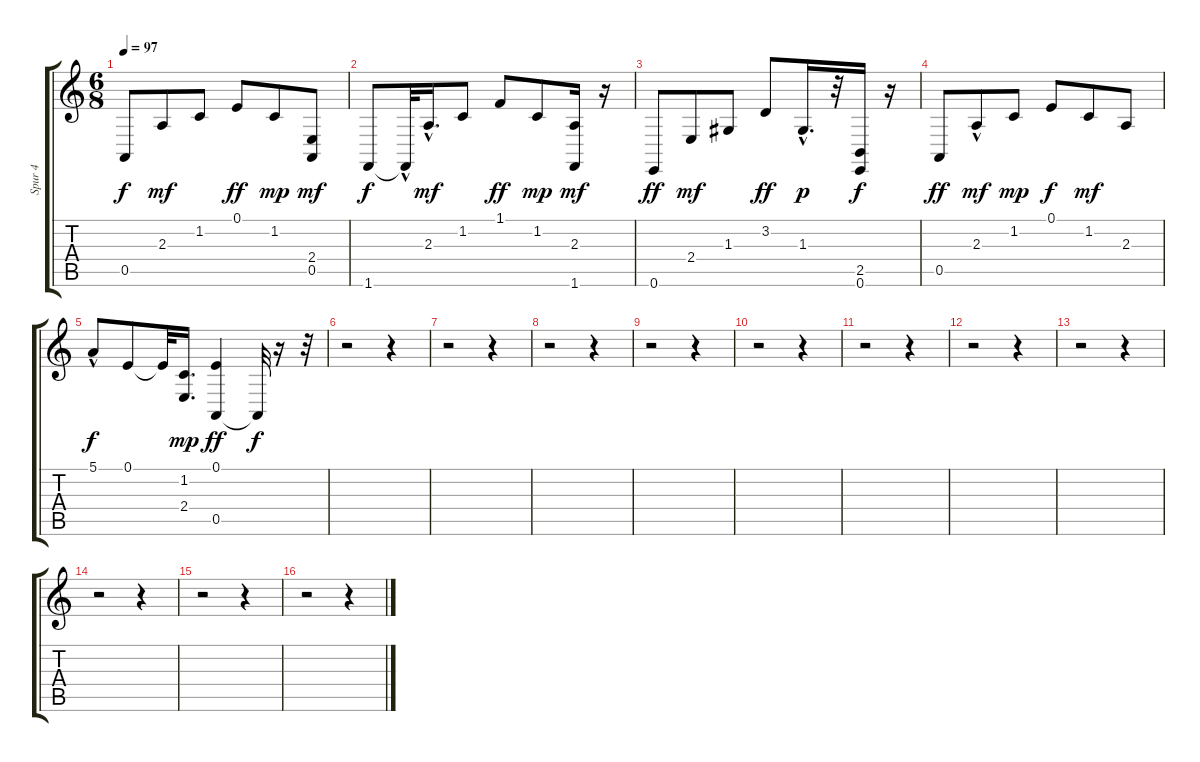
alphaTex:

\track ("Spur 4" "Spur 4") {instrument electricpiano1}
\staff {score tabs}
\tuning (E4 B3 G3 D3 A2 E2) {hide}
\ts (6 8)
\tempo 97
\clef g2
\ks c
0.5.8{dy f} 2.3.8{dy mf} 1.2.8 0.1.8{dy ff} 1.2.8{dy mp} (2.4 0.5).8{dy mf} |
1.6.8{dy f} 1.6{hac t}.32 2.3{hac}.16{d dy mf} 1.2.8 1.1.8{dy ff} 1.2.8{dy mp} (2.3 1.6).16{dy mf} r.16 |
0.6.8{dy ff} 2.4.8{dy mf} 1.3.8 3.2.8{dy ff} 1.3{hac}.16{d dy p} r.32 (2.5 0.6).16{dy f} r.16 |
0.5.8{dy ff} 2.3{hac}.8{dy mf} 1.2.8{dy mp} 0.1.8{dy f} 1.2.8{dy mf} 2.3.8 |
5.1{hac}.8{dy f} 0.1.8 0.1{t}.32 (1.2 2.4).16{d dy mp} (0.1 0.5).4{dy ff} 0.5{t}.32{dy f} r.16 r.32 |
r.2 r.4 |
r.2 r.4 |
r.2 r.4 |
r.2 r.4 |
r.2 r.4 |
r.2 r.4 |
r.2 r.4 |
r.2 r.4 |
r.2 r.4 |
r.2 r.4 |
r.2 r.4
